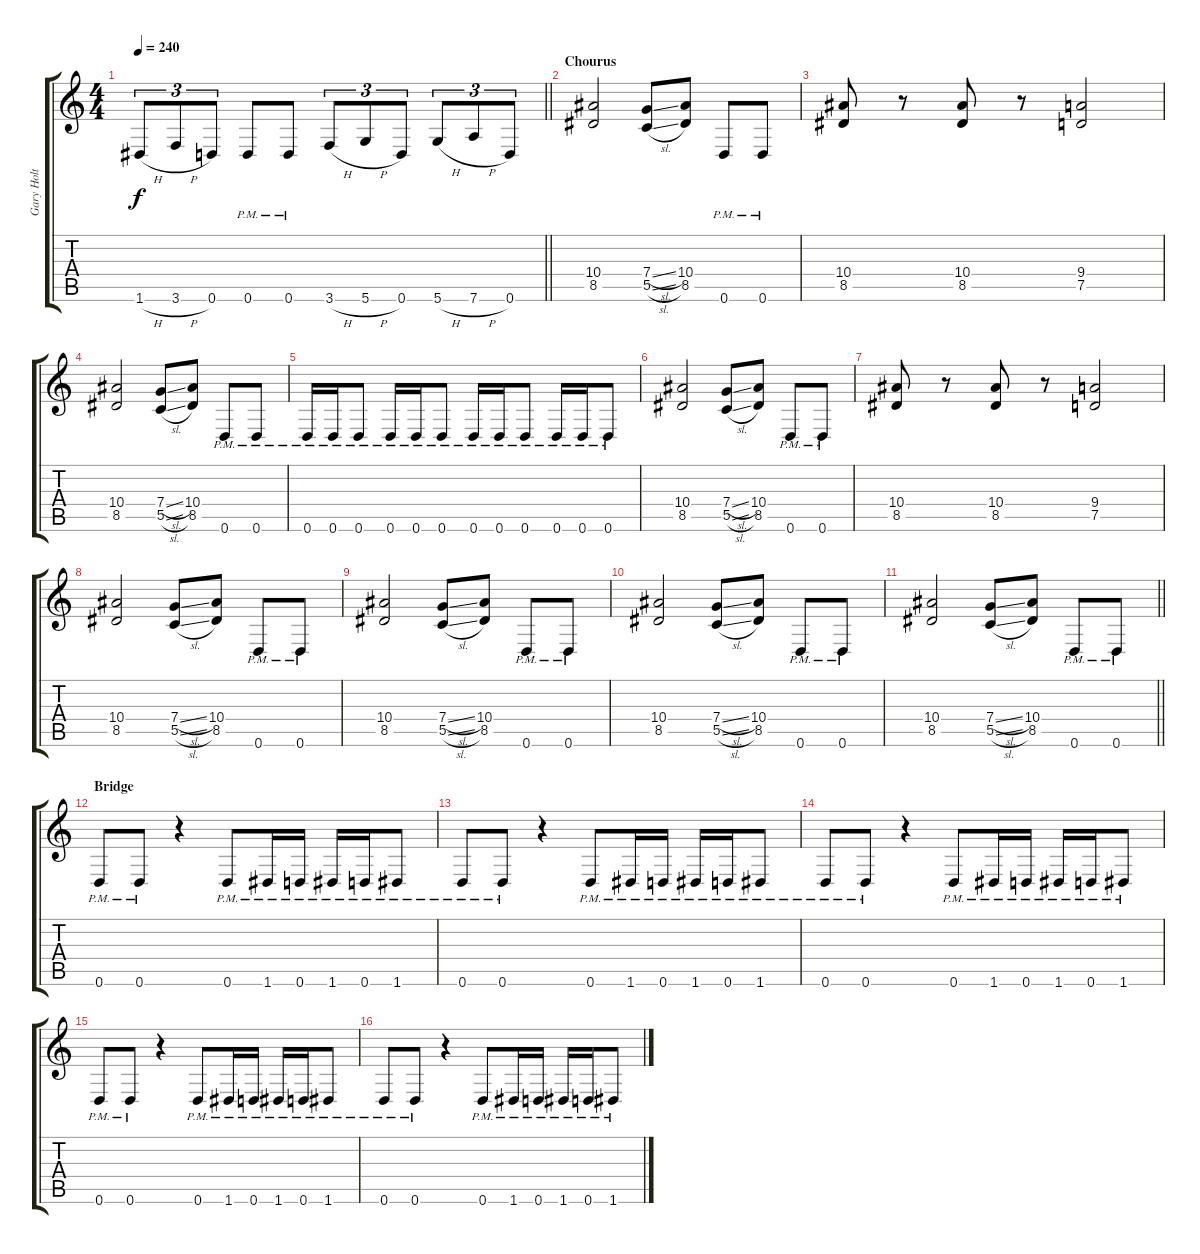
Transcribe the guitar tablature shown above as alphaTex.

\track ("Gary Holt" "Gary Holt") {instrument acousticguitarsteel}
\staff {score tabs}
\tuning (D4 A3 F3 C3 G2 D2) {hide}
\ts (4 4)
\tempo 240
\clef g2
\barLineRight lightlight
\ks c
1.6{h}.8{tu (3 2) dy f} 3.6{h}.8{tu (3 2)} 0.6.8{tu (3 2)} 0.6{pm}.8 0.6{pm}.8 3.6{h}.8{tu (3 2)} 5.6{h}.8{tu (3 2)} 0.6.8{tu (3 2)} 5.6{h}.8{tu (3 2)} 7.6{h}.8{tu (3 2)} 0.6.8{tu (3 2)} |
\section ("" "Chourus")
(10.4 8.5).2 (7.4{sl} 5.5{sl}).8 (10.4 8.5).8 0.6{pm}.8 0.6{pm}.8 |
(10.4 8.5).8 r.8 (10.4 8.5).8 r.8 (9.4 7.5).2 |
(10.4 8.5).2 (7.4{sl} 5.5{sl}).8 (10.4 8.5).8 0.6{pm}.8 0.6{pm}.8 |
0.6{pm}.16 0.6{pm}.16 0.6{pm}.8 0.6{pm}.16 0.6{pm}.16 0.6{pm}.8 0.6{pm}.16 0.6{pm}.16 0.6{pm}.8 0.6{pm}.16 0.6{pm}.16 0.6{pm}.8 |
(10.4 8.5).2 (7.4{sl} 5.5{sl}).8 (10.4 8.5).8 0.6{pm}.8 0.6{pm}.8 |
(10.4 8.5).8 r.8 (10.4 8.5).8 r.8 (9.4 7.5).2 |
(10.4 8.5).2 (7.4{sl} 5.5{sl}).8 (10.4 8.5).8 0.6{pm}.8 0.6{pm}.8 |
(10.4 8.5).2 (7.4{sl} 5.5{sl}).8 (10.4 8.5).8 0.6{pm}.8 0.6{pm}.8 |
(10.4 8.5).2 (7.4{sl} 5.5{sl}).8 (10.4 8.5).8 0.6{pm}.8 0.6{pm}.8 |
\barLineRight lightlight
(10.4 8.5).2 (7.4{sl} 5.5{sl}).8 (10.4 8.5).8 0.6{pm}.8 0.6{pm}.8 |
\section ("" "Bridge")
0.6{pm}.8 0.6{pm}.8 r.4 0.6{pm}.8 1.6{pm}.16 0.6{pm}.16 1.6{pm}.16 0.6{pm}.16 1.6{pm}.8 |
0.6{pm}.8 0.6{pm}.8 r.4 0.6{pm}.8 1.6{pm}.16 0.6{pm}.16 1.6{pm}.16 0.6{pm}.16 1.6{pm}.8 |
0.6{pm}.8 0.6{pm}.8 r.4 0.6{pm}.8 1.6{pm}.16 0.6{pm}.16 1.6{pm}.16 0.6{pm}.16 1.6{pm}.8 |
0.6{pm}.8 0.6{pm}.8 r.4 0.6{pm}.8 1.6{pm}.16 0.6{pm}.16 1.6{pm}.16 0.6{pm}.16 1.6{pm}.8 |
0.6{pm}.8 0.6{pm}.8 r.4 0.6{pm}.8 1.6{pm}.16 0.6{pm}.16 1.6{pm}.16 0.6{pm}.16 1.6{pm}.8
